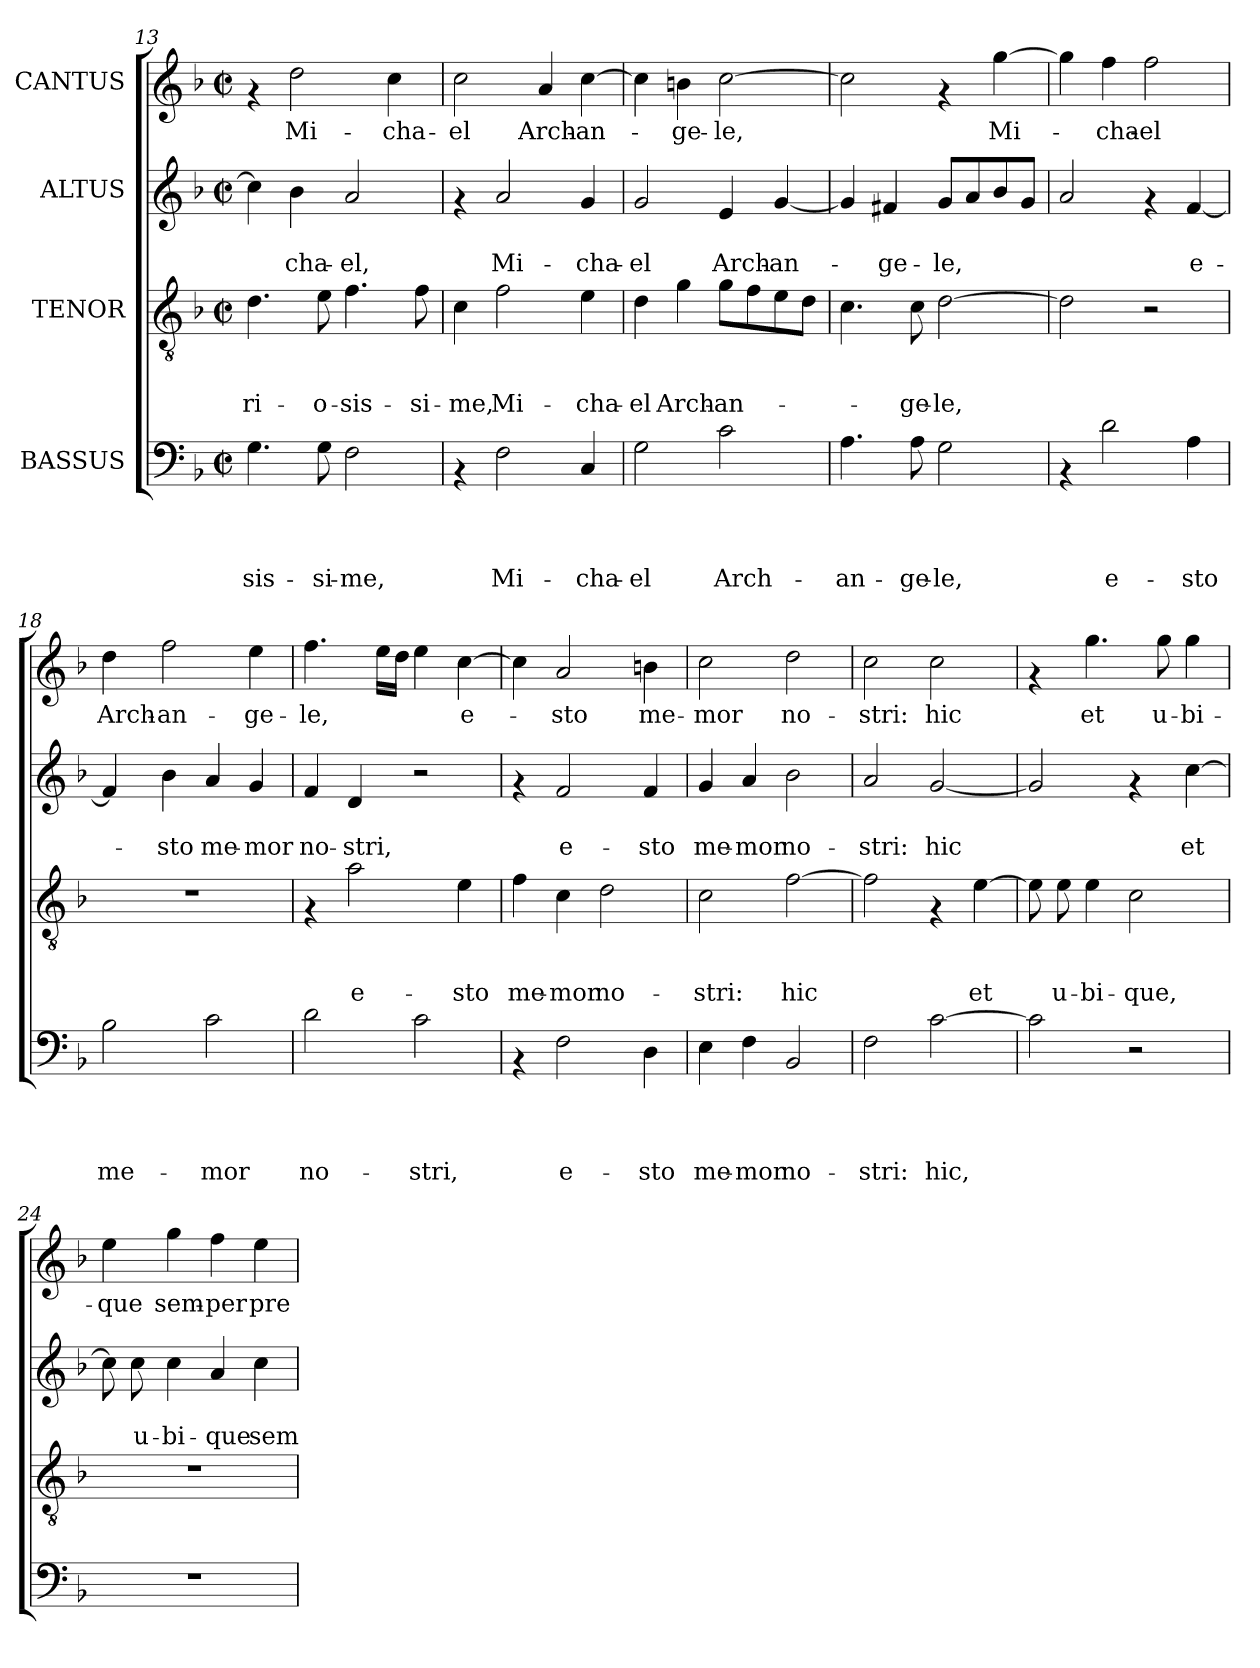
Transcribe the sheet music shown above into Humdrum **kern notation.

**kern	**text	**text	**text	**text	**kern	**text	**text	**text	**kern	**text	**text	**kern	**text
*part4	*part4	*part4	*part4	*part4	*part3	*part3	*part3	*part3	*part2	*part2	*part2	*part1	*part1
*staff4	*staff4	*staff4	*staff4	*staff4	*staff3	*staff3	*staff3	*staff3	*staff2	*staff2	*staff2	*staff1	*staff1
*I"BASSUS	*	*	*	*	*I"TENOR	*	*	*	*I"ALTUS	*	*	*I"CANTUS	*
*clefF4	*	*	*	*	*clefGv2	*	*	*	*clefG2	*	*	*clefG2	*
*k[b-]	*	*	*	*	*k[b-]	*	*	*	*k[b-]	*	*	*k[b-]	*
*F:	*	*	*	*	*F:	*	*	*	*F:	*	*	*F:	*
*M2/2	*	*	*	*	*M2/2	*	*	*	*M2/2	*	*	*M2/2	*
*met(c|)	*	*	*	*	*met(c|)	*	*	*	*met(c|)	*	*	*met(c|)	*
=13	=13	=13	=13	=13	=13	=13	=13	=13	=13	=13	=13	=13	=13
!	!	!	!	!LO:LY:b	!	!	!	!LO:LY:b	!	!	!	!	!
4.G\	.	.	.	-sis-	4.d\	.	.	-ri-	4cc\]	.	.	4rf	.
!	!	!	!	!	!	!	!	!	!	!	!LO:LY:b	!	!LO:LY:b
.	.	.	.	.	.	.	.	.	4b-\	.	-cha-	2dd\	Mi-
!	!	!	!	!LO:LY:b	!	!	!	!LO:LY:b	!	!	!	!	!
8G\	.	.	.	-si-	8e\	.	.	-o-	.	.	.	.	.
!	!	!	!	!LO:LY:b	!	!	!	!LO:LY:b	!	!	!LO:LY:b	!	!
2F\	.	.	.	-me,	4.f\	.	.	-sis-	2a/	.	-el,	.	.
!	!	!	!	!	!	!	!	!	!	!	!	!	!LO:LY:b
.	.	.	.	.	.	.	.	.	.	.	.	4cc\	-cha-
!	!	!	!	!	!	!	!	!LO:LY:b	!	!	!	!	!
.	.	.	.	.	8f\	.	.	-si-	.	.	.	.	.
!!LO:PB:g=z
=14	=14	=14	=14	=14	=14	=14	=14	=14	=14	=14	=14	=14	=14
!	!	!	!	!	!	!	!	!LO:LY:b	!	!	!	!	!LO:LY:b
4rAA	.	.	.	.	4c\	.	.	-me,	4rf	.	.	2cc\	-el
!	!	!	!	!LO:LY:b	!	!	!	!LO:LY:b	!	!	!LO:LY:b	!	!
2F\	.	.	.	Mi-	2f\	.	.	Mi-	2a/	.	Mi-	.	.
!	!	!	!	!	!	!	!	!	!	!	!	!	!LO:LY:b
.	.	.	.	.	.	.	.	.	.	.	.	4a/	Arch-
!	!	!	!	!LO:LY:b	!	!	!	!LO:LY:b	!	!	!LO:LY:b	!	!LO:LY:b
4C/	.	.	.	-cha-	4e\	.	.	-cha-	4g/	.	-cha-	[>4cc\	-an-
=15	=15	=15	=15	=15	=15	=15	=15	=15	=15	=15	=15	=15	=15
!	!	!	!	!LO:LY:b	!	!	!	!LO:LY:b	!	!	!LO:LY:b	!	!
2G\	.	.	.	-el	4d\	.	.	-el	2g/	.	-el	4cc\]	.
!	!	!	!	!	!	!	!	!LO:LY:b	!	!	!	!	!LO:LY:b
.	.	.	.	.	4g\	.	.	Arch-	.	.	.	4bn\	-ge-
!	!	!	!	!LO:LY:b	!	!	!	!LO:LY:b	!	!	!LO:LY:b	!	!LO:LY:b
2c\	.	.	.	Arch-	8g\L	.	.	-an-	4e/	.	Arch-	[>2cc\	-le,
.	.	.	.	.	8f\	.	.	.	.	.	.	.	.
!	!	!	!	!	!	!	!	!	!	!	!LO:LY:b	!	!
.	.	.	.	.	8e\	.	.	.	[<4g/	.	-an-	.	.
.	.	.	.	.	8d\J	.	.	.	.	.	.	.	.
=16	=16	=16	=16	=16	=16	=16	=16	=16	=16	=16	=16	=16	=16
!	!	!	!	!LO:LY:b	!	!	!	!	!	!	!	!	!
4.A\	.	.	.	-an-	4.c\	.	.	.	4g/]	.	.	2cc\]	.
!	!	!	!	!	!	!	!	!	!	!	!LO:LY:b	!	!
.	.	.	.	.	.	.	.	.	4f#X/	.	-ge-	.	.
!	!	!	!	!LO:LY:b	!	!	!	!LO:LY:b	!	!	!	!	!
8A\	.	.	.	-ge-	8c\	.	.	-ge-	.	.	.	.	.
!	!	!	!	!LO:LY:b	!	!	!	!LO:LY:b	!	!	!LO:LY:b	!	!
2G\	.	.	.	-le,	[>2d\	.	.	-le,	8g/L	.	-le,	4rf	.
.	.	.	.	.	.	.	.	.	8a/	.	.	.	.
!	!	!	!	!	!	!	!	!	!	!	!	!	!LO:LY:b
.	.	.	.	.	.	.	.	.	8b-/	.	.	[>4gg\	Mi-
.	.	.	.	.	.	.	.	.	8g/J	.	.	.	.
=17	=17	=17	=17	=17	=17	=17	=17	=17	=17	=17	=17	=17	=17
4rAA	.	.	.	.	2d\]	.	.	.	2a/	.	.	4gg\]	.
!	!	!	!	!LO:LY:b	!	!	!	!	!	!	!	!	!LO:LY:b
2d\	.	.	.	e-	.	.	.	.	.	.	.	4ff\	-cha-
!	!	!	!	!	!	!	!	!	!	!	!	!	!LO:LY:b
.	.	.	.	.	2r	.	.	.	4rf	.	.	2ff\	-el
!	!	!	!	!LO:LY:b	!	!	!	!	!	!	!LO:LY:b	!	!
4A\	.	.	.	-sto	.	.	.	.	[<4f/	.	e-	.	.
=18	=18	=18	=18	=18	=18	=18	=18	=18	=18	=18	=18	=18	=18
!	!	!	!	!LO:LY:b	!	!	!	!	!	!	!	!	!LO:LY:b
2B-\	.	.	.	me-	1r	.	.	.	4f/]	.	.	4dd\	Arch-
!	!	!	!	!	!	!	!	!	!	!	!LO:LY:b	!	!LO:LY:b
.	.	.	.	.	.	.	.	.	4b-\	.	-sto	2ff\	-an-
!	!	!	!	!LO:LY:b	!	!	!	!	!	!	!LO:LY:b	!	!
2c\	.	.	.	-mor	.	.	.	.	4a/	.	me-	.	.
!	!	!	!	!	!	!	!	!	!	!	!LO:LY:b	!	!LO:LY:b
.	.	.	.	.	.	.	.	.	4g/	.	-mor	4ee\	-ge-
=19	=19	=19	=19	=19	=19	=19	=19	=19	=19	=19	=19	=19	=19
!	!	!	!	!LO:LY:b	!	!	!	!	!	!	!LO:LY:b	!	!LO:LY:b
2d\	.	.	.	no-	4rF	.	.	.	4f/	.	no-	4.ff\	-le,
!	!	!	!	!	!	!	!	!LO:LY:b	!	!	!LO:LY:b	!	!
.	.	.	.	.	2a\	.	.	e-	4d/	.	-stri,	.	.
.	.	.	.	.	.	.	.	.	.	.	.	16ee\LL	.
.	.	.	.	.	.	.	.	.	.	.	.	16dd\JJ	.
!	!	!	!	!LO:LY:b	!	!	!	!	!	!	!	!	!
2c\	.	.	.	-stri,	.	.	.	.	2r	.	.	4ee\	.
!	!	!	!	!	!	!	!	!LO:LY:b	!	!	!	!	!LO:LY:b
.	.	.	.	.	4e\	.	.	-sto	.	.	.	[<4cc\	e-
!!LO:LB:g=z
=20	=20	=20	=20	=20	=20	=20	=20	=20	=20	=20	=20	=20	=20
!	!	!	!	!	!	!	!	!LO:LY:b	!	!	!	!	!
4rAA	.	.	.	.	4f\	.	.	me-	4rf	.	.	4cc\]	.
!	!	!	!	!LO:LY:b	!	!	!	!LO:LY:b	!	!	!LO:LY:b	!	!LO:LY:b
2F\	.	.	.	e-	4c\	.	.	-mor	2f/	.	e-	2a/	-sto
!	!	!	!	!	!	!	!	!LO:LY:b	!	!	!	!	!
.	.	.	.	.	2d\	.	.	no-	.	.	.	.	.
!	!	!	!	!LO:LY:b	!	!	!	!	!	!	!LO:LY:b	!	!LO:LY:b
4D\	.	.	.	-sto	.	.	.	.	4f/	.	-sto	4bn\	me-
=21	=21	=21	=21	=21	=21	=21	=21	=21	=21	=21	=21	=21	=21
!	!	!	!	!LO:LY:b	!	!	!	!LO:LY:b	!	!	!LO:LY:b	!	!LO:LY:b
4E\	.	.	.	me-	2c\	.	.	-stri:	4g/	.	me-	2cc\	-mor
!	!	!	!	!LO:LY:b	!	!	!	!	!	!	!LO:LY:b	!	!
4F\	.	.	.	-mor	.	.	.	.	4a/	.	-mor	.	.
!	!	!	!	!LO:LY:b	!	!	!	!LO:LY:b	!	!	!LO:LY:b	!	!LO:LY:b
2BB-/	.	.	.	no-	[>2f\	.	.	hic	2b-\	.	no-	2dd\	no-
=22	=22	=22	=22	=22	=22	=22	=22	=22	=22	=22	=22	=22	=22
!	!	!	!	!LO:LY:b	!	!	!	!	!	!	!LO:LY:b	!	!LO:LY:b
2F\	.	.	.	-stri:	2f\]	.	.	.	2a/	.	-stri:	2cc\	-stri:
!	!	!	!	!LO:LY:b	!	!	!	!	!	!	!LO:LY:b	!	!LO:LY:b
[>2c\	.	.	.	hic,	4rF	.	.	.	[<2g/	.	hic	2cc\	hic
!	!	!	!	!	!	!	!	!LO:LY:b	!	!	!	!	!
.	.	.	.	.	[>4e\	.	.	et	.	.	.	.	.
=23	=23	=23	=23	=23	=23	=23	=23	=23	=23	=23	=23	=23	=23
2c\]	.	.	.	.	8e\]	.	.	.	2g/]	.	.	4rf	.
!	!	!	!	!	!	!	!	!LO:LY:b	!	!	!	!	!
.	.	.	.	.	8e\	.	.	u-	.	.	.	.	.
!	!	!	!	!	!	!	!	!LO:LY:b	!	!	!	!	!LO:LY:b
.	.	.	.	.	4e\	.	.	-bi-	.	.	.	4.gg\	et
!	!	!	!	!	!	!	!	!LO:LY:b	!	!	!	!	!
2r	.	.	.	.	2c\	.	.	-que,	4rf	.	.	.	.
!	!	!	!	!	!	!	!	!	!	!	!	!	!LO:LY:b
.	.	.	.	.	.	.	.	.	.	.	.	8gg\	u-
!	!	!	!	!	!	!	!	!	!	!	!LO:LY:b	!	!LO:LY:b
.	.	.	.	.	.	.	.	.	[>4cc\	.	et	4gg\	-bi-
=24	=24	=24	=24	=24	=24	=24	=24	=24	=24	=24	=24	=24	=24
!	!	!	!	!	!	!	!	!	!	!	!	!	!LO:LY:b
1r	.	.	.	.	1r	.	.	.	8cc\]	.	.	4ee\	-que
!	!	!	!	!	!	!	!	!	!	!	!LO:LY:b	!	!
.	.	.	.	.	.	.	.	.	8cc\	.	u-	.	.
!	!	!	!	!	!	!	!	!	!	!	!LO:LY:b	!	!LO:LY:b
.	.	.	.	.	.	.	.	.	4cc\	.	-bi-	4gg\	sem-
!	!	!	!	!	!	!	!	!	!	!	!LO:LY:b	!	!LO:LY:b
.	.	.	.	.	.	.	.	.	4a/	.	-que	4ff\	-per
!	!	!	!	!	!	!	!	!	!	!	!LO:LY:b	!	!LO:LY:b
.	.	.	.	.	.	.	.	.	4cc\	.	sem-	4ee\	pre-
=	=	=	=	=	=	=	=	=	=	=	=	=	=
*-	*-	*-	*-	*-	*-	*-	*-	*-	*-	*-	*-	*-	*-
